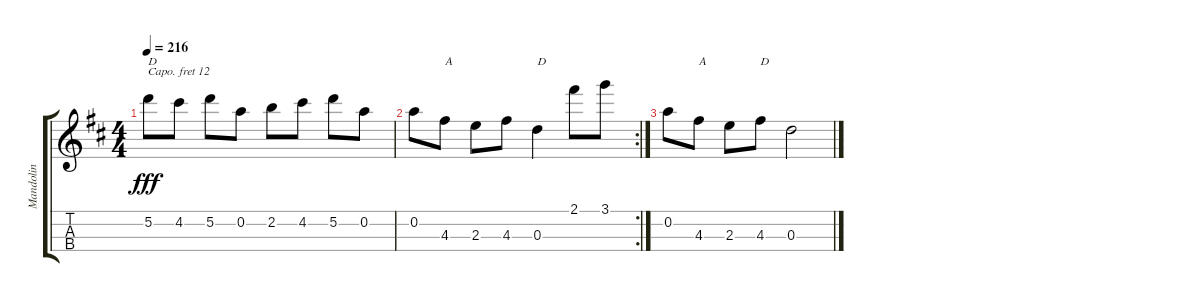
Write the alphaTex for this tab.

\track ("Mandolin" "Mandolin") {instrument acousticguitarsteel}
\staff {score tabs}
\capo 12
\tuning (E4 A3 D3 G2) {hide}
\ts (4 4)
\tempo 216
\clef g2
\ks d
5.2.8{txt "D" dy fff} 4.2.8 5.2.8 0.2.8 2.2.8 4.2.8 5.2.8 0.2.8 |
\rc 2
0.2.8 4.3.8{txt "A"} 2.3.8 4.3.8 0.3.4{txt "D"} 2.1.8 3.1.8 |
0.2.8 4.3.8{txt "A"} 2.3.8 4.3.8{txt "D"} 0.3.2
